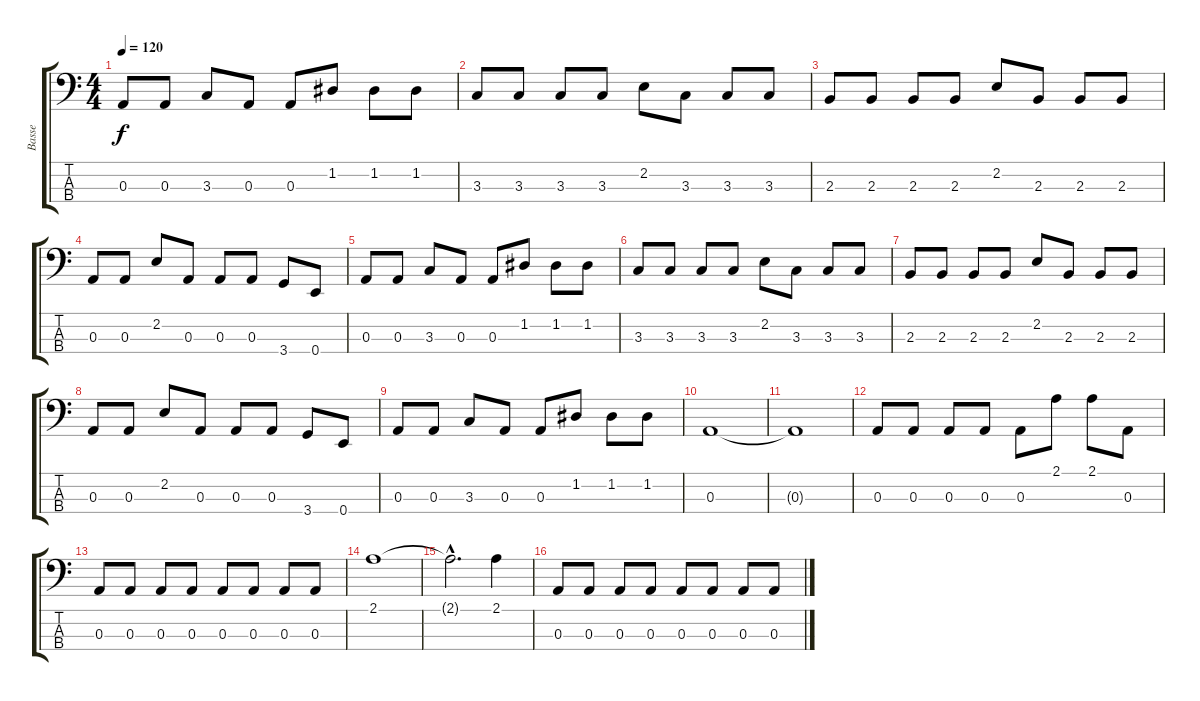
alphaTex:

\track ("Basse" "Basse") {instrument electricbasspick}
\staff {score tabs}
\tuning (G2 D2 A1 E1) {hide}
\ts (4 4)
\tempo 120
\clef f4
\ks c
0.3.8{dy f} 0.3.8 3.3.8 0.3.8 0.3.8 1.2.8 1.2.8 1.2.8 |
3.3.8 3.3.8 3.3.8 3.3.8 2.2.8 3.3.8 3.3.8 3.3.8 |
2.3.8 2.3.8 2.3.8 2.3.8 2.2.8 2.3.8 2.3.8 2.3.8 |
0.3.8 0.3.8 2.2.8 0.3.8 0.3.8 0.3.8 3.4.8 0.4.8 |
0.3.8 0.3.8 3.3.8 0.3.8 0.3.8 1.2.8 1.2.8 1.2.8 |
3.3.8 3.3.8 3.3.8 3.3.8 2.2.8 3.3.8 3.3.8 3.3.8 |
2.3.8 2.3.8 2.3.8 2.3.8 2.2.8 2.3.8 2.3.8 2.3.8 |
0.3.8 0.3.8 2.2.8 0.3.8 0.3.8 0.3.8 3.4.8 0.4.8 |
0.3.8 0.3.8 3.3.8 0.3.8 0.3.8 1.2.8 1.2.8 1.2.8 |
0.3.1 |
0.3{t}.1 |
0.3.8 0.3.8 0.3.8 0.3.8 0.3.8 2.1.8 2.1.8 0.3.8 |
0.3.8 0.3.8 0.3.8 0.3.8 0.3.8 0.3.8 0.3.8 0.3.8 |
2.1.1 |
2.1{hac t}.2{d} 2.1.4 |
0.3.8 0.3.8 0.3.8 0.3.8 0.3.8 0.3.8 0.3.8 0.3.8
